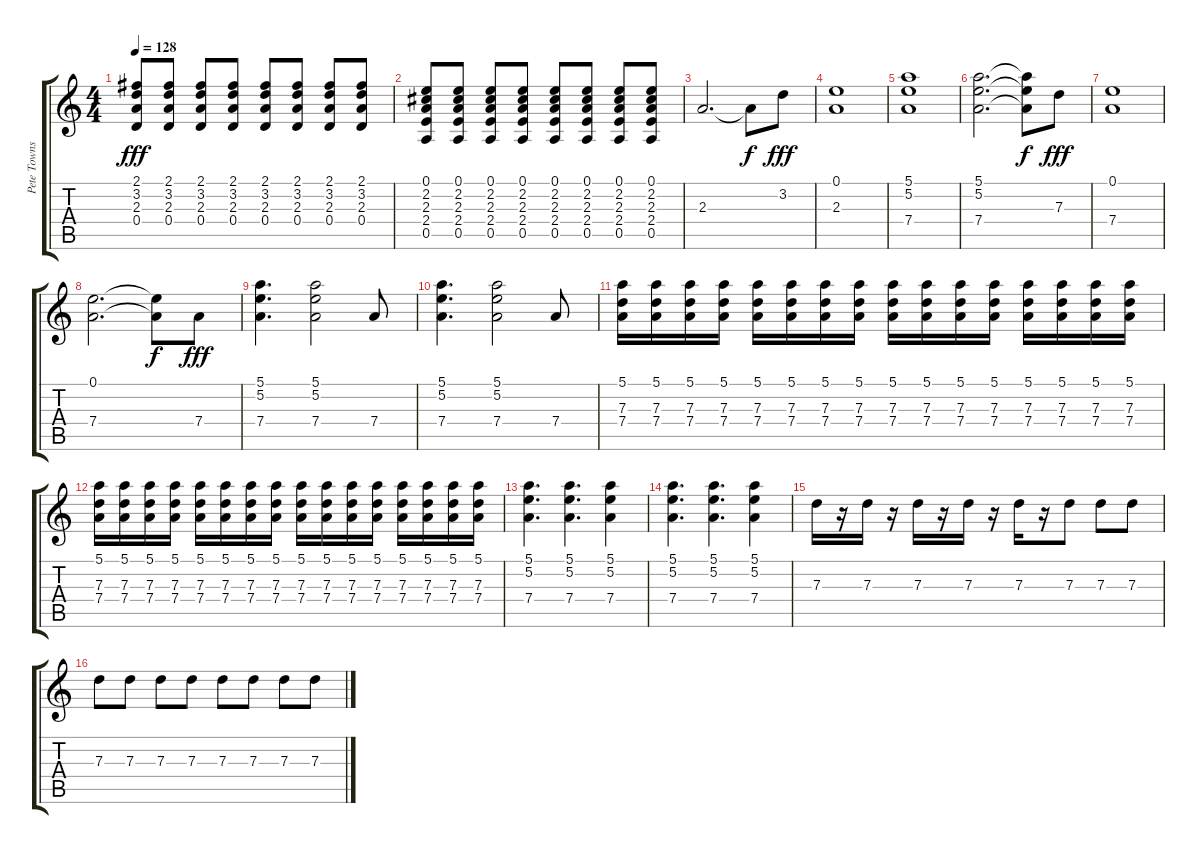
\track ("Pete Townshend" "Pete Towns") {instrument electricguitarclean}
\staff {score tabs}
\tuning (E4 B3 G3 D3 A2 E2) {hide}
\ts (4 4)
\tempo 128
\clef g2
\ks c
(2.1 3.2 2.3 0.4).8{dy fff} (2.1 3.2 2.3 0.4).8 (2.1 3.2 2.3 0.4).8 (2.1 3.2 2.3 0.4).8 (2.1 3.2 2.3 0.4).8 (2.1 3.2 2.3 0.4).8 (2.1 3.2 2.3 0.4).8 (2.1 3.2 2.3 0.4).8 |
(0.1 2.2 2.3 2.4 0.5).8 (0.1 2.2 2.3 2.4 0.5).8 (0.1 2.2 2.3 2.4 0.5).8 (0.1 2.2 2.3 2.4 0.5).8 (0.1 2.2 2.3 2.4 0.5).8 (0.1 2.2 2.3 2.4 0.5).8 (0.1 2.2 2.3 2.4 0.5).8 (0.1 2.2 2.3 2.4 0.5).8 |
2.3.2{d} 2.3{t}.8{dy f} 3.2.8{dy fff} |
(0.1 2.3).1 |
(5.1 5.2 7.4).1 |
(5.1 5.2 7.4).2{d} (5.1{t} 5.2{t} 7.4{t}).8{dy f} 7.3.8{dy fff} |
(0.1 7.4).1 |
(0.1 7.4).2{d} (0.1{t} 7.4{t}).8{dy f} 7.4.8{dy fff} |
(5.1 5.2 7.4).4{d} (5.1 5.2 7.4).2 7.4.8 |
(5.1 5.2 7.4).4{d} (5.1 5.2 7.4).2 7.4.8 |
(5.1 7.3 7.4).16 (5.1 7.3 7.4).16 (5.1 7.3 7.4).16 (5.1 7.3 7.4).16 (5.1 7.3 7.4).16 (5.1 7.3 7.4).16 (5.1 7.3 7.4).16 (5.1 7.3 7.4).16 (5.1 7.3 7.4).16 (5.1 7.3 7.4).16 (5.1 7.3 7.4).16 (5.1 7.3 7.4).16 (5.1 7.3 7.4).16 (5.1 7.3 7.4).16 (5.1 7.3 7.4).16 (5.1 7.3 7.4).16 |
(5.1 7.3 7.4).16 (5.1 7.3 7.4).16 (5.1 7.3 7.4).16 (5.1 7.3 7.4).16 (5.1 7.3 7.4).16 (5.1 7.3 7.4).16 (5.1 7.3 7.4).16 (5.1 7.3 7.4).16 (5.1 7.3 7.4).16 (5.1 7.3 7.4).16 (5.1 7.3 7.4).16 (5.1 7.3 7.4).16 (5.1 7.3 7.4).16 (5.1 7.3 7.4).16 (5.1 7.3 7.4).16 (5.1 7.3 7.4).16 |
(5.1 5.2 7.4).4{d} (5.1 5.2 7.4).4{d} (5.1 5.2 7.4).4 |
(5.1 5.2 7.4).4{d} (5.1 5.2 7.4).4{d} (5.1 5.2 7.4).4 |
7.3.16 r.16 7.3.16 r.16 7.3.16 r.16 7.3.16 r.16 7.3.16 r.16 7.3.8 7.3.8 7.3.8 |
7.3.8 7.3.8 7.3.8 7.3.8 7.3.8 7.3.8 7.3.8 7.3.8
